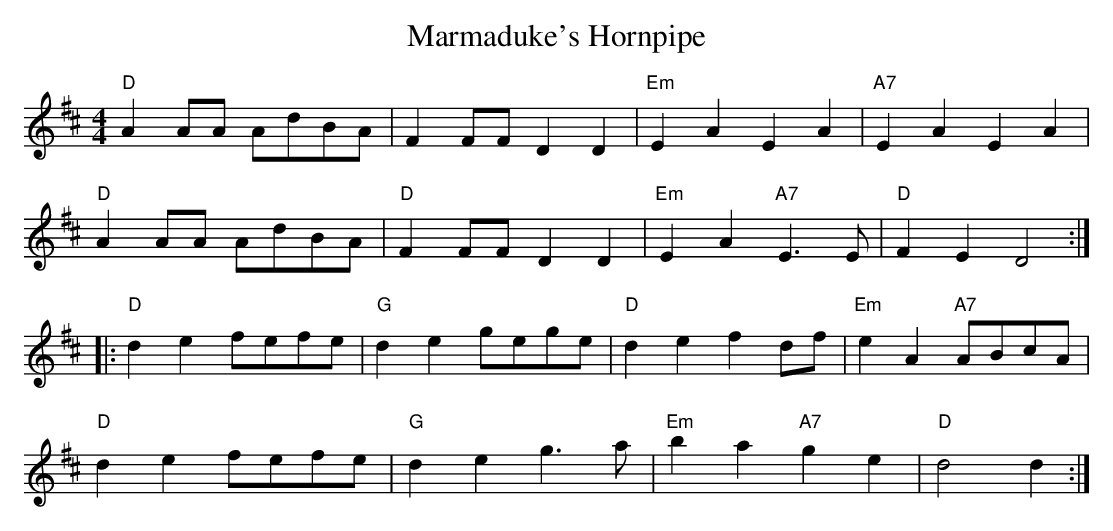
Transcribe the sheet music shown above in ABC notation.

X:1
T:Marmaduke's Hornpipe
M:4/4
L:1/4
K:D
"D"AA/2A/2 A/2d/2B/2A/2|FF/2F/2 DD|"Em"EA EA|"A7"EA EA|
"D"AA/2A/2 A/2d/2B/2A/2|"D"FF/2F/2 DD|"Em"EA "A7"E3/2E/2|"D"FE D2:|
|:"D"de f/2e/2f/2e/2|"G"de g/2e/2g/2e/2|"D"de fd/2f/2|"Em"eA "A7"A/2B/2c/2A/2|
"D"de f/2e/2f/2e/2|"G"de g3/2a/2|"Em"ba "A7"ge|"D"d2 d:|
